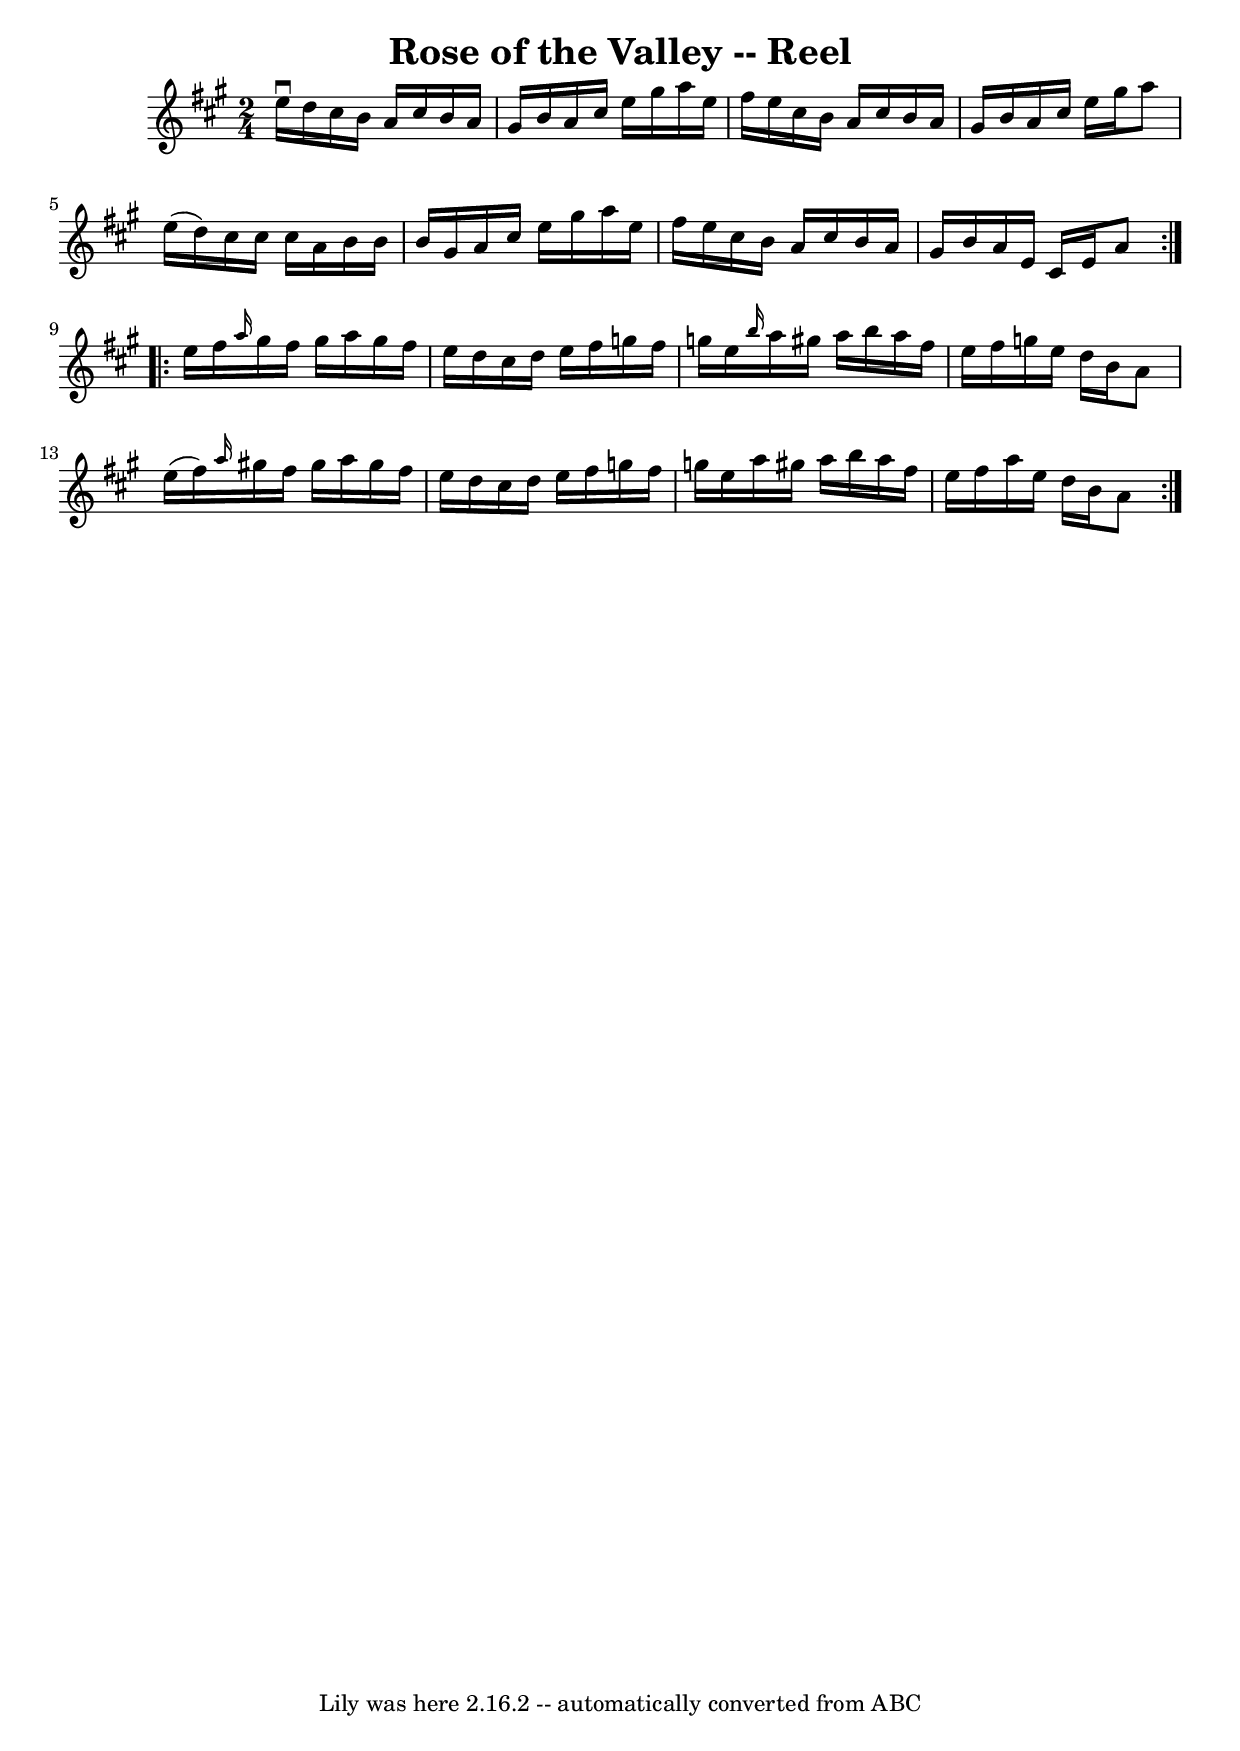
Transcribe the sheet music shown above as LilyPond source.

\version "2.16.2"
\include "Mammoth.ily"
\header {
  %% book = "Ryan's Mammoth Collection"
  crossRefNumber = "1"
  footnotes = ""
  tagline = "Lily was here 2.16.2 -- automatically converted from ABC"
  title = "Rose of the Valley -- Reel"

}
voicedefault =  {



  \repeat volta 2 {

    \time 2/4 
    \key a \major
    e''16^\downbow d''16  |
    cis''16 b'16   
    a'16 cis''16 b'16 a'16 gis'16 b'16  |
    a'16 cis''16  
    e''16 gis''16 a''16 e''16 fis''16 e''16  |
    cis''16    
    b'16 a'16 cis''16 b'16 a'16 gis'16 b'16  |
    a'16    
    cis''16 e''16 gis''16 a''8 e''16 (d''16) |
    cis''16 
    cis''16 cis''16 a'16 b'16 b'16 b'16 gis'16  |
    
    a'16 cis''16 e''16 gis''16 a''16 e''16 fis''16 e''16  
    |
    cis''16 b'16 a'16 cis''16 b'16 a'16 gis'16 b'16 
    |
    a'16 e'16 cis'16 e'16 a'8  
  } 
  \repeat volta 2 {
    
    e''16 fis''16  |
    \grace { a''16  
	   } gis''16 fis''16 gis''16 
    a''16 gis''16 fis''16 e''16 d''16  |
    cis''16 d''16   
    e''16 fis''16 g''16 fis''16 g''16 e''16  |
    \grace {    
      b''16  
    } a''16 gis''!16 a''16 b''16 a''16 fis''16 e''16    
    fis''16  |
    g''16 e''16 d''16 b'16 a'8 e''16 (fis''16 
    ) |
    \grace { a''16  
	   } gis''!16 fis''16 gis''16 a''16 
    gis''16 fis''16 e''16 d''16  |
    cis''16 d''16 e''16   
    fis''16 g''16 fis''16 g''16 e''16  |
    a''16 gis''!16    
    a''16 b''16 a''16 fis''16 e''16 fis''16  |
    a''16    
    e''16 d''16 b'16 a'8  
  }   

}

\score{
  <<

    \context Staff="default"
    {
      \voicedefault 
      
    }

  >>
  \layout {
    
  }
  \midi {
  }

}
